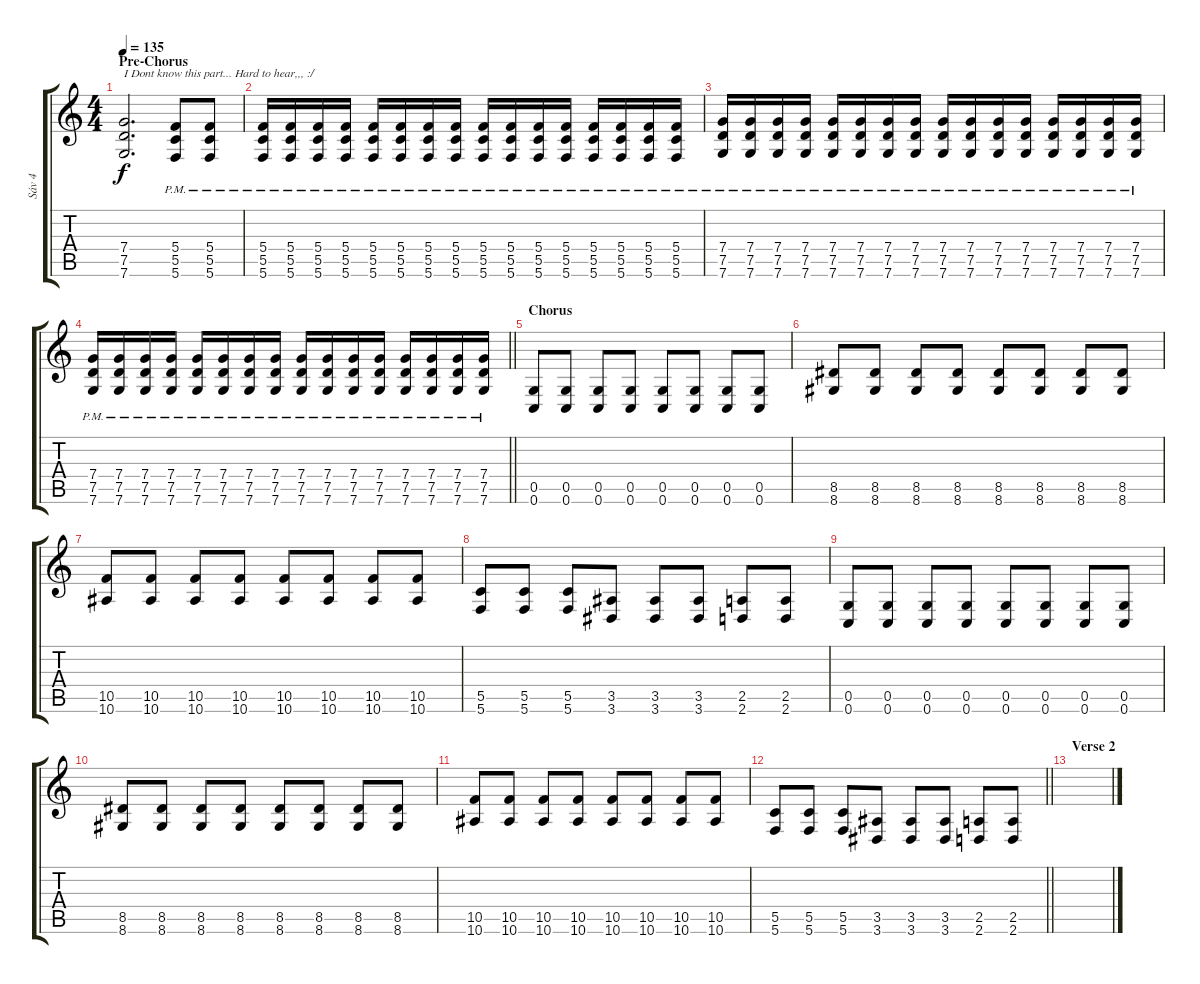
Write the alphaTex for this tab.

\track ("Sáv 4" "Sáv 4") {instrument distortionguitar}
\staff {score tabs}
\tuning (D4 A3 F3 C3 G2 C2) {hide}
\ts (4 4)
\section ("" "Pre-Chorus")
\tempo 135
\clef g2
\ks c
(7.4 7.5 7.6).2{d txt "I Dont know this part... Hard to hear,,, :/" dy f} (5.4{pm} 5.5{pm} 5.6{pm}).8 (5.4{pm} 5.5{pm} 5.6{pm}).8 |
(5.4{pm} 5.5{pm} 5.6{pm}).16 (5.4{pm} 5.5{pm} 5.6{pm}).16 (5.4{pm} 5.5{pm} 5.6{pm}).16 (5.4{pm} 5.5{pm} 5.6{pm}).16 (5.4{pm} 5.5{pm} 5.6{pm}).16 (5.4{pm} 5.5{pm} 5.6{pm}).16 (5.4{pm} 5.5{pm} 5.6{pm}).16 (5.4{pm} 5.5{pm} 5.6{pm}).16 (5.4{pm} 5.5{pm} 5.6{pm}).16 (5.4{pm} 5.5{pm} 5.6{pm}).16 (5.4{pm} 5.5{pm} 5.6{pm}).16 (5.4{pm} 5.5{pm} 5.6{pm}).16 (5.4{pm} 5.5{pm} 5.6{pm}).16 (5.4{pm} 5.5{pm} 5.6{pm}).16 (5.4{pm} 5.5{pm} 5.6{pm}).16 (5.4{pm} 5.5{pm} 5.6{pm}).16 |
(7.4{pm} 7.5{pm} 7.6{pm}).16 (7.4{pm} 7.5{pm} 7.6{pm}).16 (7.4{pm} 7.5{pm} 7.6{pm}).16 (7.4{pm} 7.5{pm} 7.6{pm}).16 (7.4{pm} 7.5{pm} 7.6{pm}).16 (7.4{pm} 7.5{pm} 7.6{pm}).16 (7.4{pm} 7.5{pm} 7.6{pm}).16 (7.4{pm} 7.5{pm} 7.6{pm}).16 (7.4{pm} 7.5{pm} 7.6{pm}).16 (7.4{pm} 7.5{pm} 7.6{pm}).16 (7.4{pm} 7.5{pm} 7.6{pm}).16 (7.4{pm} 7.5{pm} 7.6{pm}).16 (7.4{pm} 7.5{pm} 7.6{pm}).16 (7.4{pm} 7.5{pm} 7.6{pm}).16 (7.4{pm} 7.5{pm} 7.6{pm}).16 (7.4{pm} 7.5{pm} 7.6{pm}).16 |
\barLineRight lightlight
(7.4{pm} 7.5{pm} 7.6{pm}).16 (7.4{pm} 7.5{pm} 7.6{pm}).16 (7.4{pm} 7.5{pm} 7.6{pm}).16 (7.4{pm} 7.5{pm} 7.6{pm}).16 (7.4{pm} 7.5{pm} 7.6{pm}).16 (7.4{pm} 7.5{pm} 7.6{pm}).16 (7.4{pm} 7.5{pm} 7.6{pm}).16 (7.4{pm} 7.5{pm} 7.6{pm}).16 (7.4{pm} 7.5{pm} 7.6{pm}).16 (7.4{pm} 7.5{pm} 7.6{pm}).16 (7.4{pm} 7.5{pm} 7.6{pm}).16 (7.4{pm} 7.5{pm} 7.6{pm}).16 (7.4{pm} 7.5{pm} 7.6{pm}).16 (7.4{pm} 7.5{pm} 7.6{pm}).16 (7.4{pm} 7.5{pm} 7.6{pm}).16 (7.4{pm} 7.5{pm} 7.6{pm}).16 |
\section ("" "Chorus")
(0.5 0.6).8 (0.5 0.6).8 (0.5 0.6).8 (0.5 0.6).8 (0.5 0.6).8 (0.5 0.6).8 (0.5 0.6).8 (0.5 0.6).8 |
(8.5 8.6).8 (8.5 8.6).8 (8.5 8.6).8 (8.5 8.6).8 (8.5 8.6).8 (8.5 8.6).8 (8.5 8.6).8 (8.5 8.6).8 |
(10.5 10.6).8 (10.5 10.6).8 (10.5 10.6).8 (10.5 10.6).8 (10.5 10.6).8 (10.5 10.6).8 (10.5 10.6).8 (10.5 10.6).8 |
(5.5 5.6).8 (5.5 5.6).8 (5.5 5.6).8 (3.5 3.6).8 (3.5 3.6).8 (3.5 3.6).8 (2.5 2.6).8 (2.5 2.6).8 |
(0.5 0.6).8 (0.5 0.6).8 (0.5 0.6).8 (0.5 0.6).8 (0.5 0.6).8 (0.5 0.6).8 (0.5 0.6).8 (0.5 0.6).8 |
(8.5 8.6).8 (8.5 8.6).8 (8.5 8.6).8 (8.5 8.6).8 (8.5 8.6).8 (8.5 8.6).8 (8.5 8.6).8 (8.5 8.6).8 |
(10.5 10.6).8 (10.5 10.6).8 (10.5 10.6).8 (10.5 10.6).8 (10.5 10.6).8 (10.5 10.6).8 (10.5 10.6).8 (10.5 10.6).8 |
\barLineRight lightlight
(5.5 5.6).8 (5.5 5.6).8 (5.5 5.6).8 (3.5 3.6).8 (3.5 3.6).8 (3.5 3.6).8 (2.5 2.6).8 (2.5 2.6).8 |
\section ("" "Verse 2")
